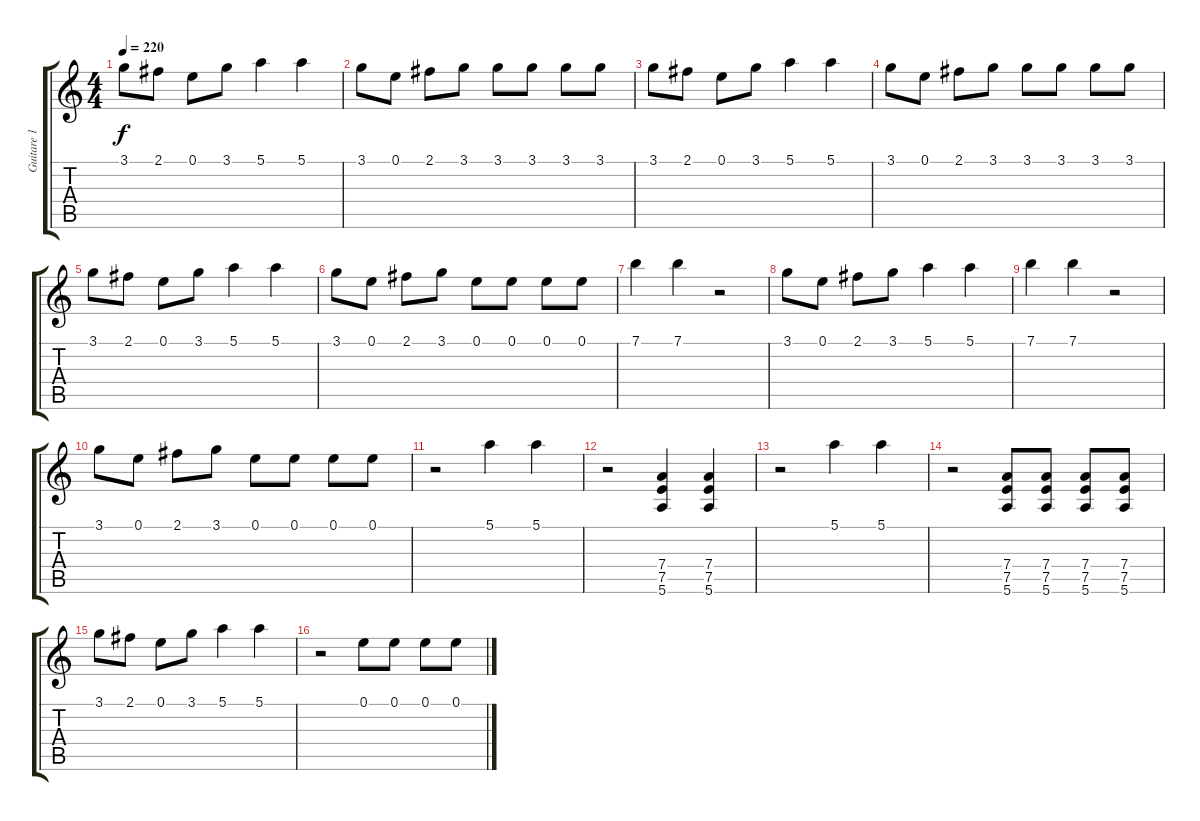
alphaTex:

\track ("Guitare 1" "Guitare 1") {instrument distortionguitar}
\staff {score tabs}
\tuning (E4 B3 G3 D3 A2 E2) {hide}
\ts (4 4)
\tempo 220
\clef g2
\ks c
3.1.8{dy f} 2.1.8 0.1.8 3.1.8 5.1.4 5.1.4 |
3.1.8 0.1.8 2.1.8 3.1.8 3.1.8 3.1.8 3.1.8 3.1.8 |
3.1.8 2.1.8 0.1.8 3.1.8 5.1.4 5.1.4 |
3.1.8 0.1.8 2.1.8 3.1.8 3.1.8 3.1.8 3.1.8 3.1.8 |
3.1.8 2.1.8 0.1.8 3.1.8 5.1.4 5.1.4 |
3.1.8 0.1.8 2.1.8 3.1.8 0.1.8 0.1.8 0.1.8 0.1.8 |
7.1.4 7.1.4 r.2 |
3.1.8 0.1.8 2.1.8 3.1.8 5.1.4 5.1.4 |
7.1.4 7.1.4 r.2 |
3.1.8 0.1.8 2.1.8 3.1.8 0.1.8 0.1.8 0.1.8 0.1.8 |
r.2 5.1.4 5.1.4 |
r.2 (7.4 7.5 5.6).4 (7.4 7.5 5.6).4 |
r.2 5.1.4 5.1.4 |
r.2 (7.4 7.5 5.6).8 (7.4 7.5 5.6).8 (7.4 7.5 5.6).8 (7.4 7.5 5.6).8 |
3.1.8 2.1.8 0.1.8 3.1.8 5.1.4 5.1.4 |
r.2 0.1.8 0.1.8 0.1.8 0.1.8
